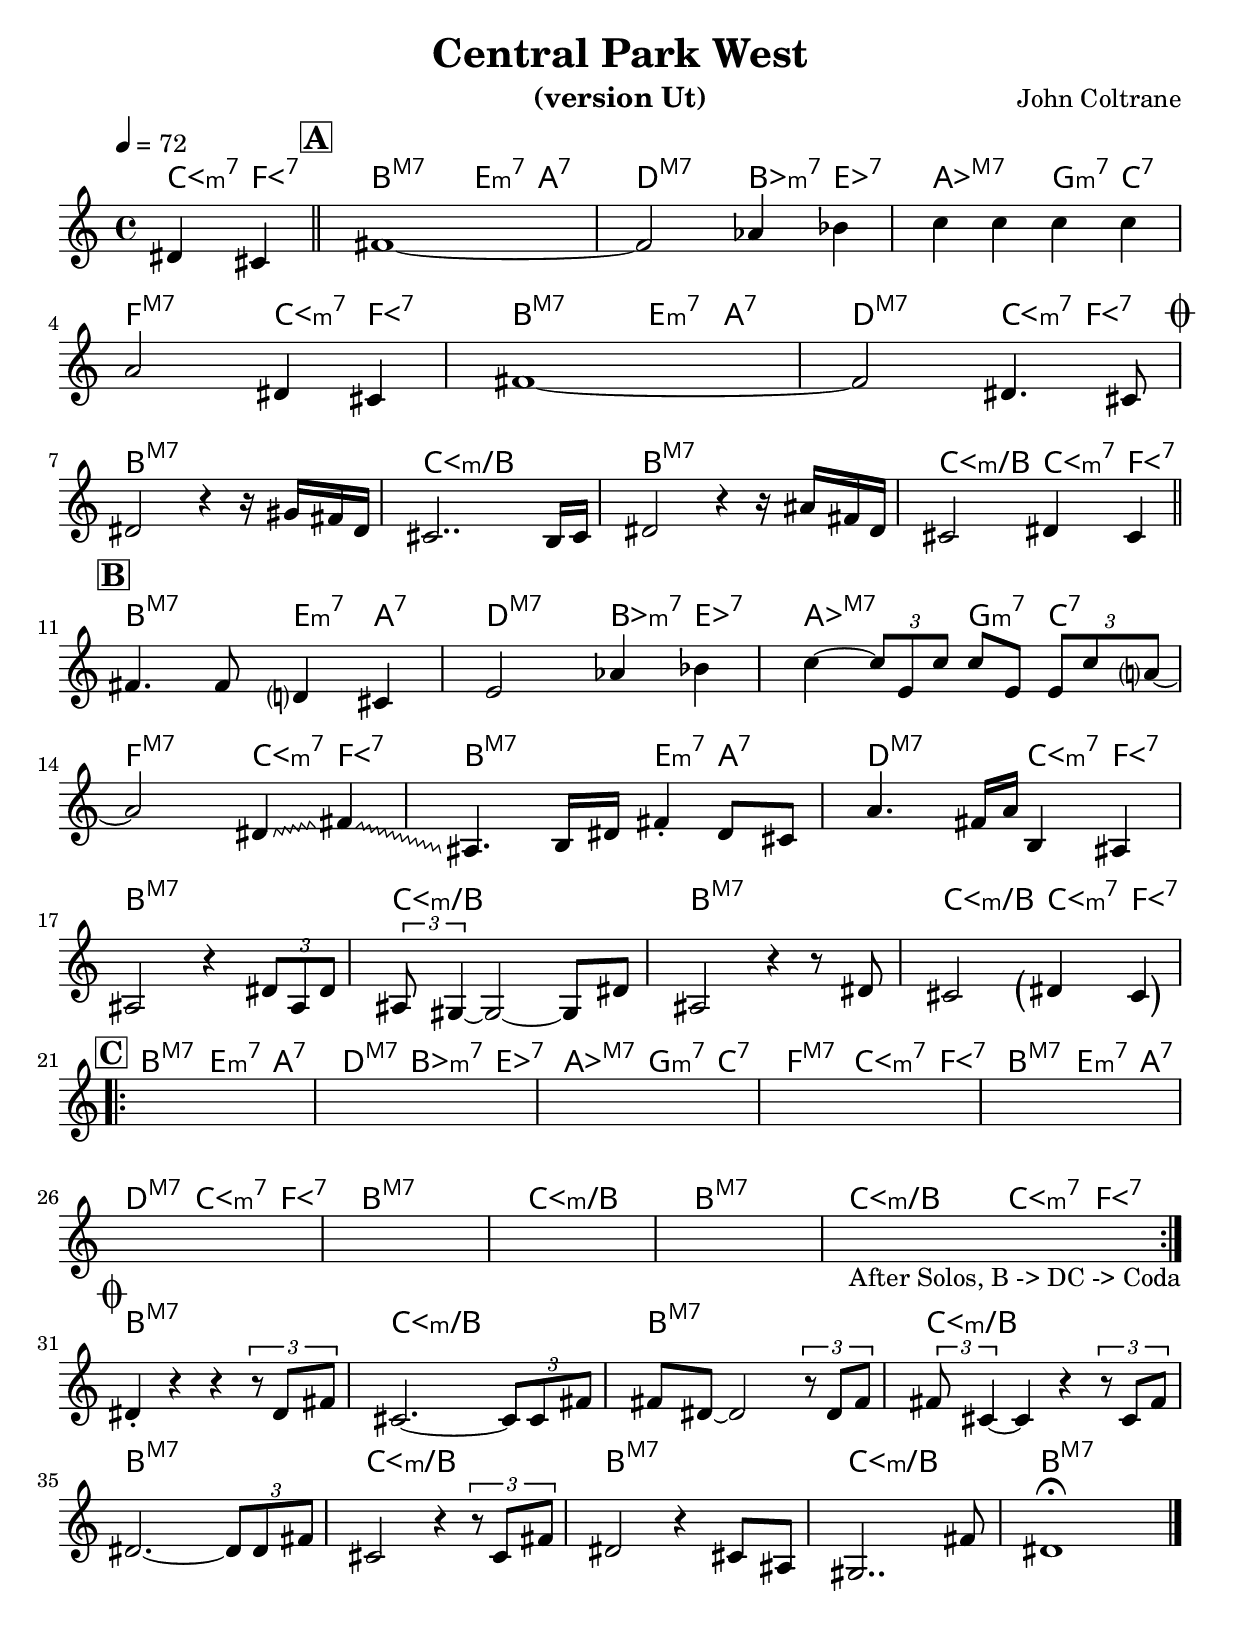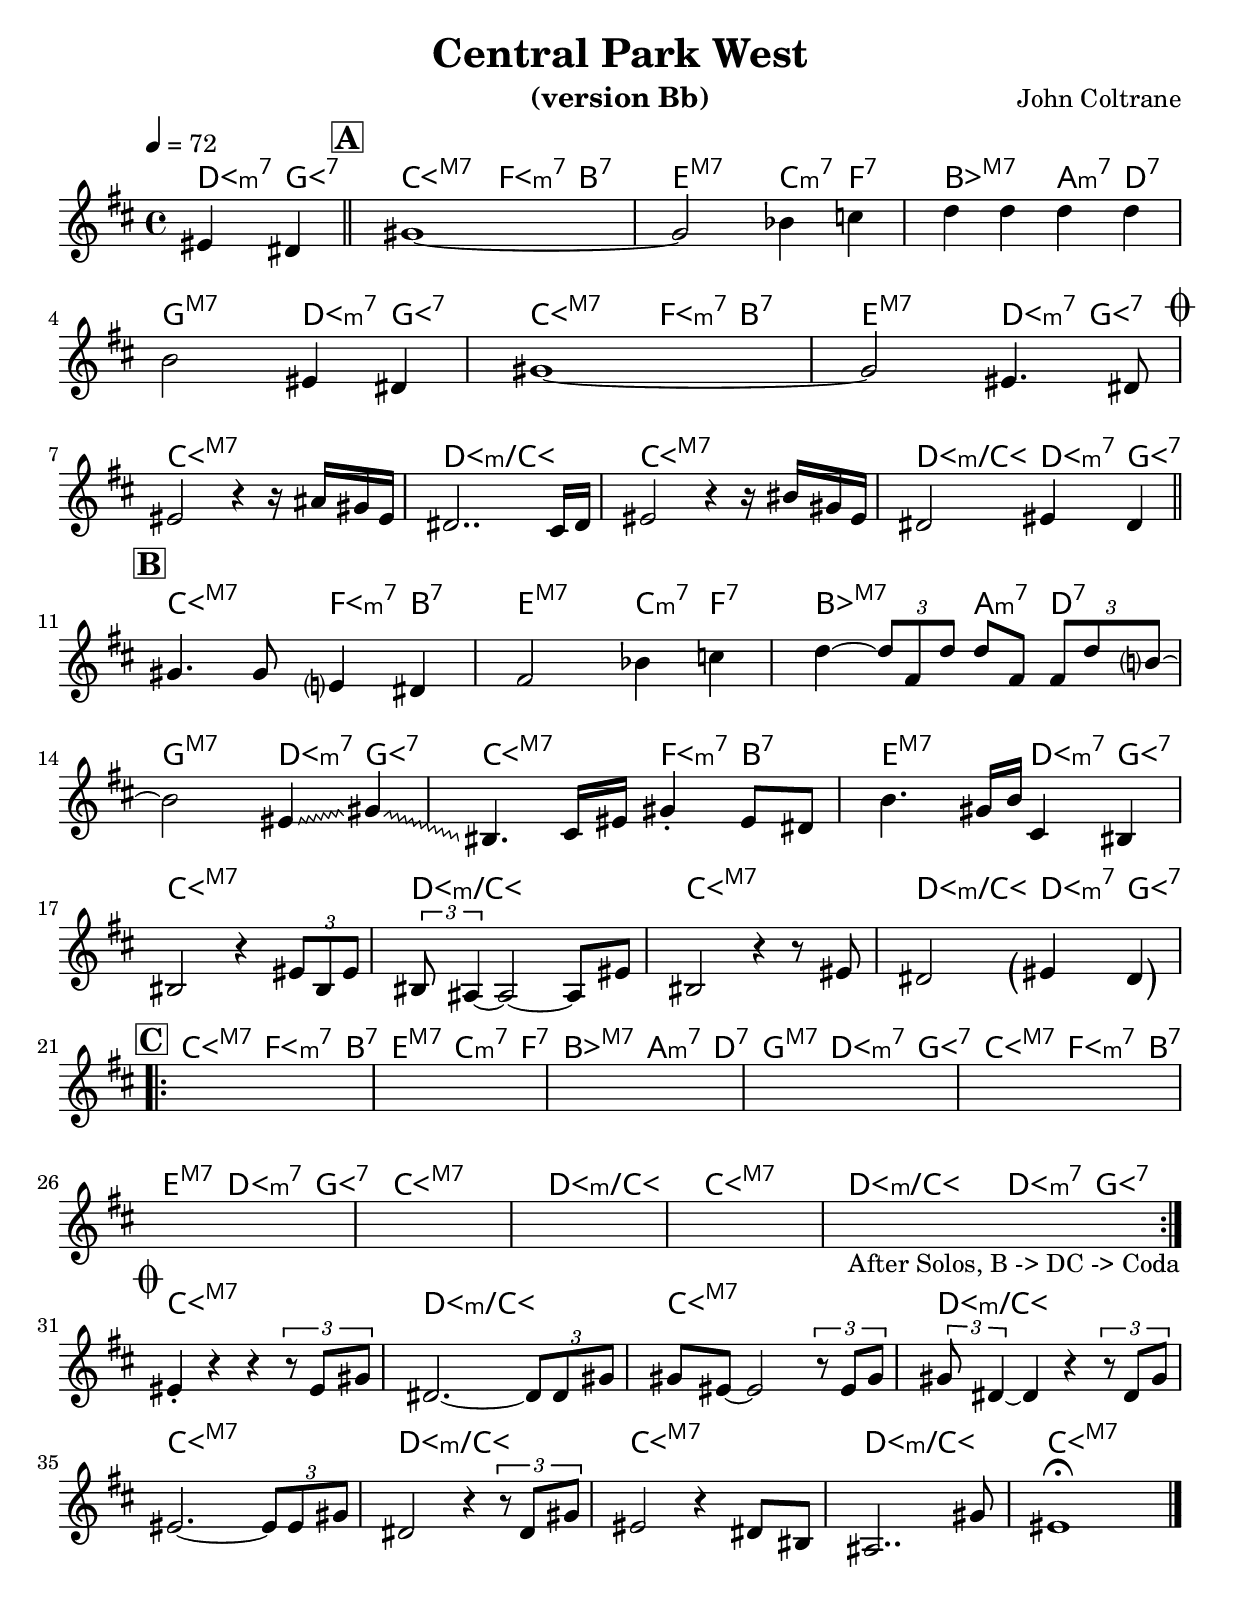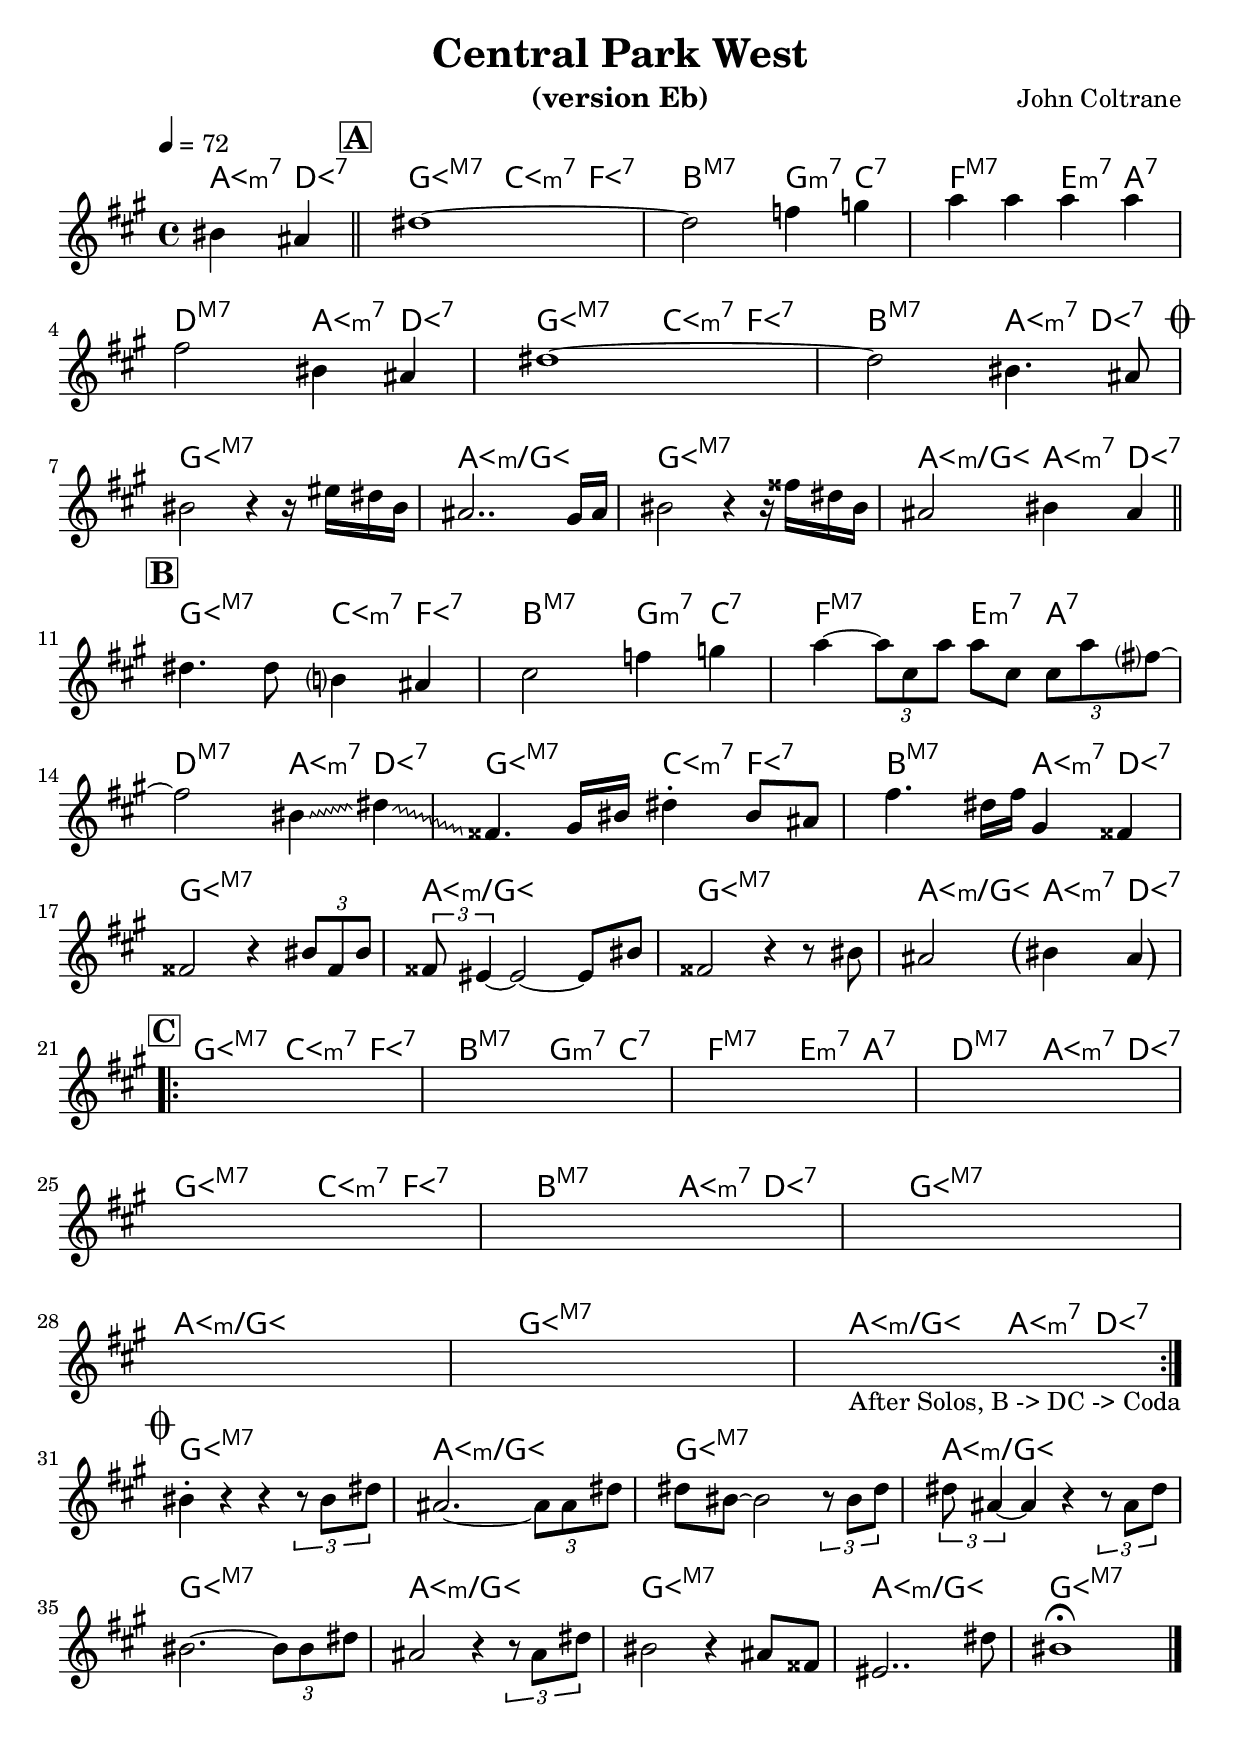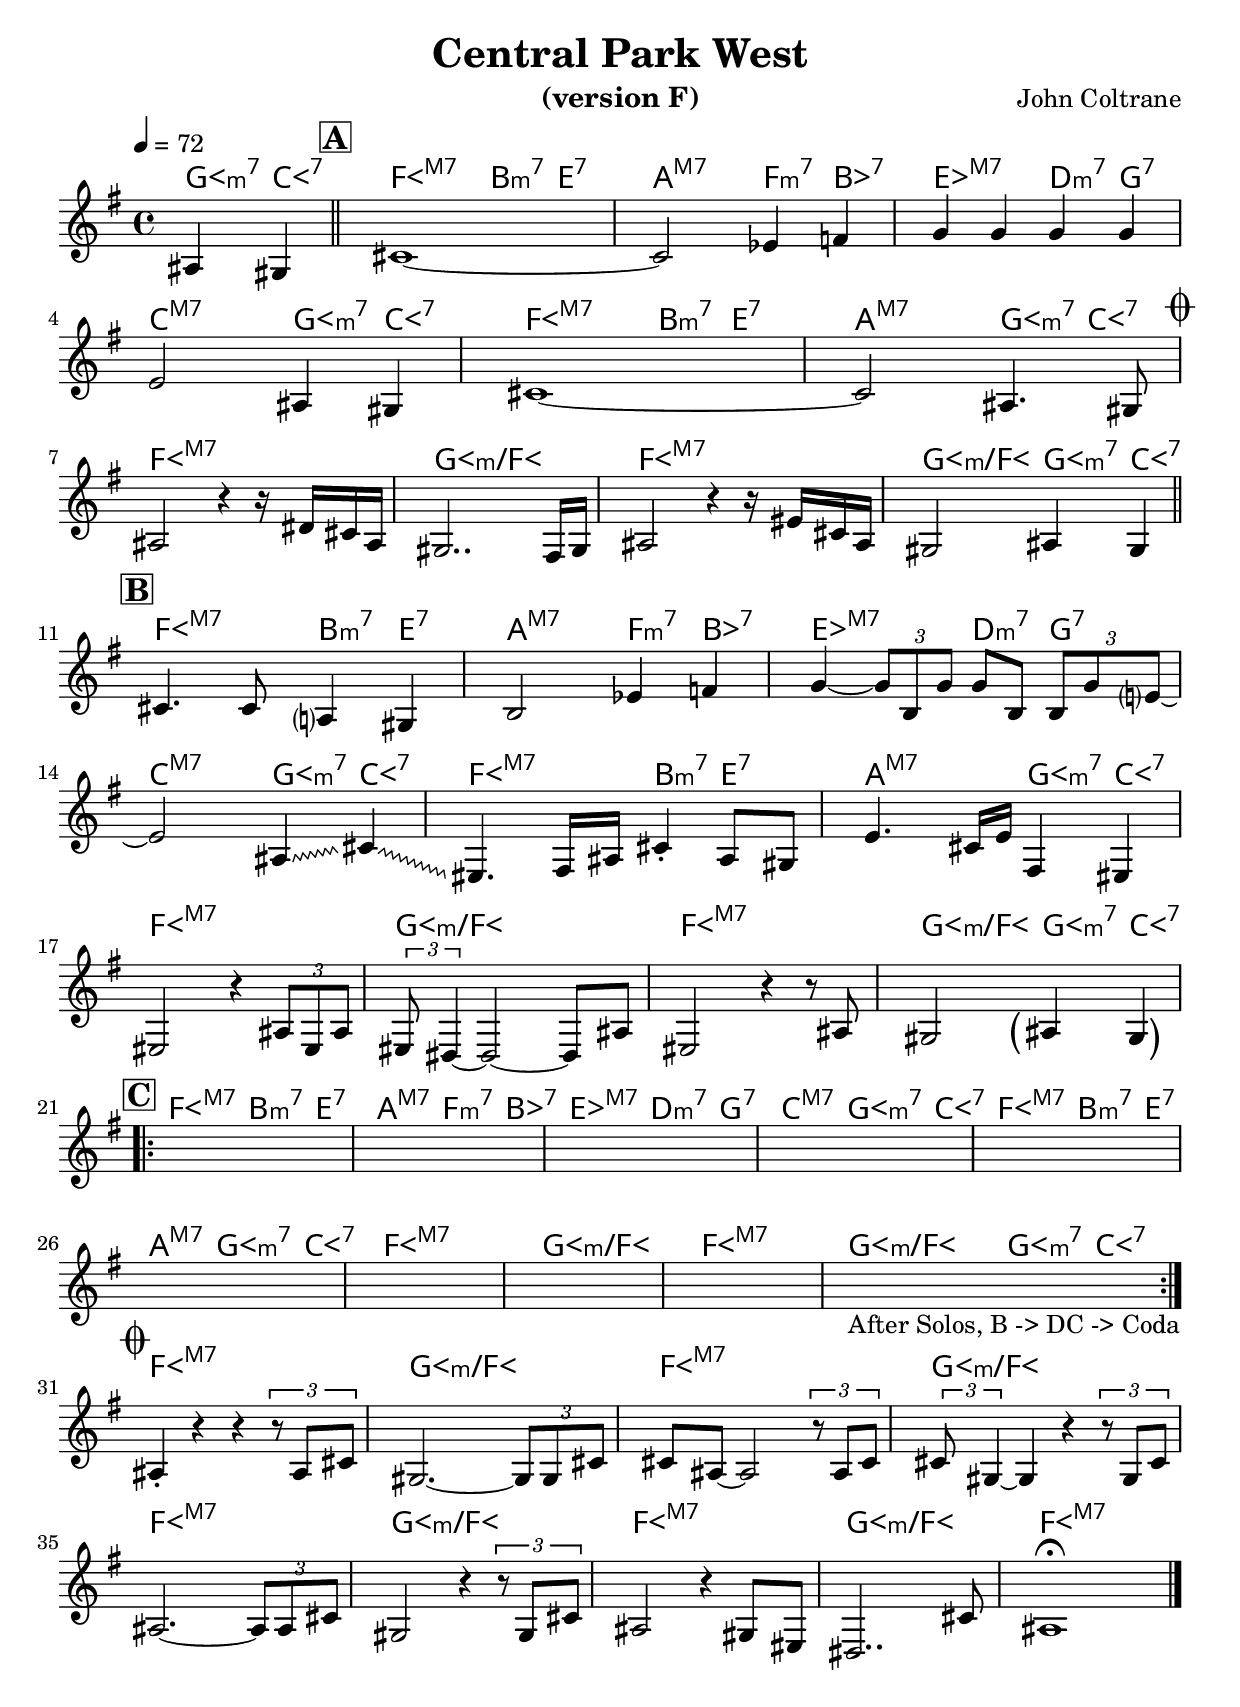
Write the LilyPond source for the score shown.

% Created on Mon Sep 20 15:23:38 CEST 2010
\version "2.22.0"

#(set-global-staff-size 22)
#(set-default-paper-size "a4")

\include "utils/AccordsJazzDefs.ly"

\paper { indent = 0\cm} 

\header {
	title = "Central Park West" 
 	composer = "John Coltrane"
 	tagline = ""

}

startParenthesis = {
  \once \override ParenthesesItem.stencils = #(lambda (grob)
        (let ((par-list (parentheses-item::calc-parenthesis-stencils grob)))
          (list (car par-list) point-stencil )))
}

endParenthesis = {
  \once \override ParenthesesItem.stencils = #(lambda (grob)
        (let ((par-list (parentheses-item::calc-parenthesis-stencils grob)))
          (list point-stencil (cadr par-list))))
} 


accords = \chords {
  \partial 2 cis4:m7 fis:7
  b2:maj7 e4:m7 a:7 d2:maj bes4:m7 es:7
  aes2:maj7 g4:m7 c:7 f2:maj7 cis4:m7 fis:7
  b2:maj7 e4:m7 a:7 d2:maj7 cis4:m7 fis:7  
  b1:maj7 cis:m/b b1:maj7 cis2:m/b cis4:m7 fis:7

  b2:maj7 e4:m7 a:7 d2:maj bes4:m7 es:7
  aes2:maj7 g4:m7 c:7 f2:maj7 cis4:m7 fis:7
  b2:maj7 e4:m7 a:7 d2:maj7 cis4:m7 fis:7  
  b1:maj7 cis:m/b b1:maj7 cis2:m/b cis4:m7 fis:7


  \repeat volta 2 {
      b2:maj7 e4:m7 a:7 d2:maj bes4:m7 es:7
  aes2:maj7 g4:m7 c:7 f2:maj7 cis4:m7 fis:7
  b2:maj7 e4:m7 a:7 d2:maj7 cis4:m7 fis:7  
  b1:maj7 cis:m/b b1:maj7 cis2:m/b cis4:m7 fis:7
}
b1:maj7 cis:m/b b1:maj7 cis:m/b b1:maj7 cis:m/b b1:maj7 cis:m/b b1:maj7
}

voix = \relative c' { 	
 % Type notes here 
\compressEmptyMeasures
\override Glissando.style = #'zigzag
\set Score.markFormatter = #format-mark-box-alphabet
% \set Timing.beamExceptions = #'()
\partial 2 dis4 cis \bar "||"
\mark \default
fis1~ fis2 aes4 bes c c c c
a2 dis,4 cis fis1~ fis2 dis4. cis8
\break 

\once \override Score.RehearsalMark.break-visibility = #'#(#t #t #f)
\mark \markup { \musicglyph "scripts.coda" }
dis2 r4 r16 gis fis dis cis2.. b16 cis 
dis2 r4 r16 ais' fis dis cis2 dis4 cis
\break

\bar "||" \mark \default
fis4. fis8 d4 cis e2 aes4 bes 
c~ \tuplet 3/2 {c8 e, c'} c e, \tuplet 3/2 {e c' a~} \break 
a2 dis,4\glissando fis\glissando ais,4.  b16 dis fis4-. dis8 cis
a'4. fis16 a b,4 ais 
\break 
ais2 r4 \tuplet 3/2 {dis8 ais dis}
\tuplet 3/2 {ais gis4~} gis2~ gis8 dis' ais2 r4 r8 dis cis2
  \override ParenthesesItem.font-size = #5
  \startParenthesis \parenthesize
  dis4 \endParenthesis \parenthesize cis \break
\repeat volta 2 {\mark \default s1 s s s s s s s s s_"After Solos, B -> DC -> Coda"}
\break
\mark \markup {\musicglyph "scripts.coda" }
dis4-. r r \tuplet 3/2 {r8 dis fis}
cis2.~ \tuplet 3/2 {cis8 cis fis}
fis dis~ dis2 \tuplet 3/2 {r8 dis fis}
\tuplet 3/2 {fis cis4~ } cis r \tuplet 3/2 {r8 cis fis}
dis2.~ \tuplet 3/2 {dis8 dis fis}
cis2 r4 \tuplet 3/2 {r8 cis fis}
dis2 r4 cis8 ais gis2.. fis'8 dis1\fermata \bar "|."

}


staffViolon = \new Staff {
	\time 4/4
	\tempo 4 = 72
	\set Staff.midiInstrument = "trumpet"
	\key c \major
	\clef treble
	\accidentalStyle modern-cautionary
	\voix
}

theme=\staffViolon


\include "utils/books.ly"